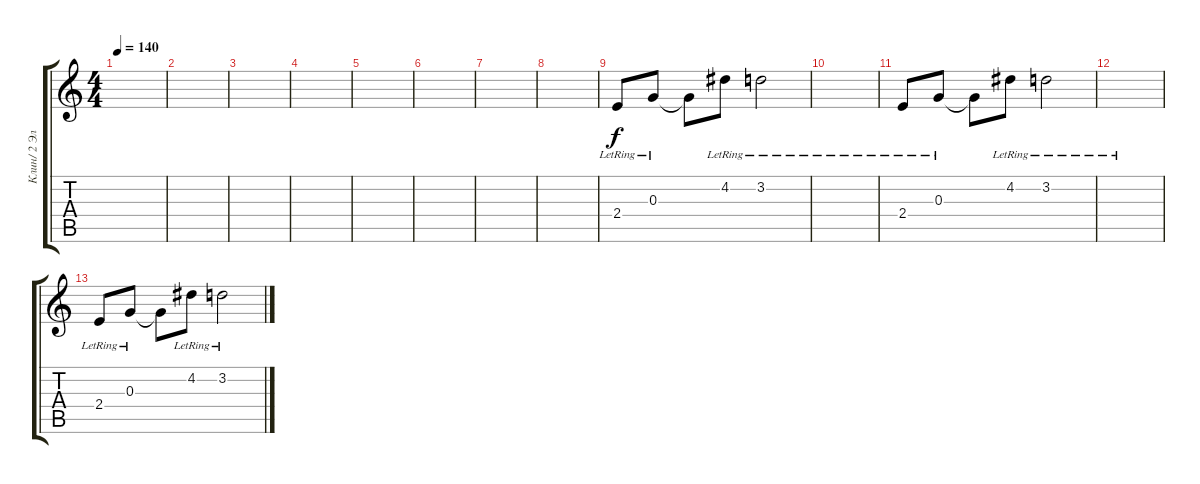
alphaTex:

\track ("Клин/ 2 Электрик" "Клин/ 2 Эл") {instrument electricguitarclean}
\staff {score tabs}
\tuning (E4 B3 G3 D3 A2 E2) {hide}
\ts (4 4)
\tempo 140
\clef g2
\ks c
|
|
|
|
|
|
|
|
2.4{lr}.8 0.3{lr}.8 0.3{t}.8 4.2{lr}.8 3.2{lr}.2 |
|
2.4{lr}.8 0.3{lr}.8 0.3{t}.8 4.2{lr}.8 3.2{lr}.2 |
|
2.4{lr}.8 0.3{lr}.8 0.3{t}.8 4.2{lr}.8 3.2{lr}.2
